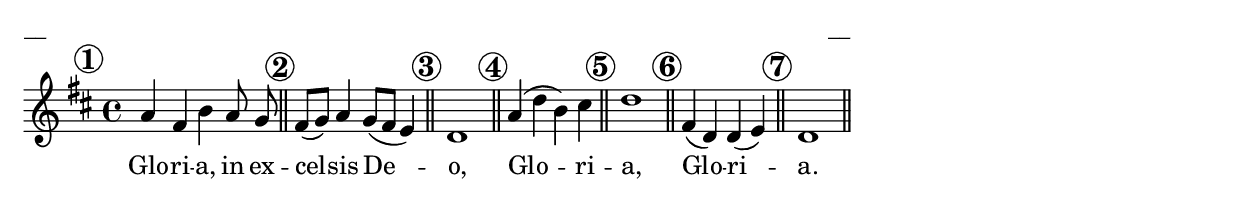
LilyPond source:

\version "2.13.18"

\paper {
line-width = 14\cm
left-margin = 0.4\cm
between-system-padding = 0.1\cm
between-system-space = 0.1\cm
}

\layout {
indent = #0
ragged-last = ##f
}

%chordsA = \chordmode {}

voiceA = \relative c'' {
\clef "treble"
\key d \major
\override Score.RehearsalMark #'break-align-symbols = #'(time-signature)
\time 4/4

\mark \markup {\circle \bold 1 }
a4 fis b a8 g \bar"||"
\mark \markup {\circle \bold 2 }
fis8 ([g]) a4 g8 ([fis] e4) \bar"||"
\mark \markup {\circle \bold 3 }
d1 \bar"||"
\mark \markup {\circle \bold 4 }
a'4 (d b) cis \bar"||"
\mark \markup {\circle \bold 5 }
d1 \bar"||"
\mark \markup {\circle \bold 6 }
fis,4 (d) d (e) \bar"||"
\mark \markup {\circle \bold 7 }
d1 \bar"||"
}

lyricA = \lyricmode {
Glo -- ri -- a, in ex -- cel -- sis De -- o, Glo -- ri -- a, Glo -- ri -- a.
}


fullScore = <<
%\new ChordNames { \chordsA }
\new Staff {
<<
\new Voice = "voiceA" { \oneVoice \autoBeamOff \voiceA }
\lyricsto "voiceA" \new Lyrics \lyricA
>>
}
>>


\score {
\fullScore
\header { piece = "__" opus = "__" }
}
\markup { \with-color #(x11-color 'white) \sans \smaller "aaa" }
\score {
\unfoldRepeats
\fullScore
\midi {
\context { \Staff \remove "Staff_performer" }
\context { \Voice \consists "Staff_performer" }
}
}


